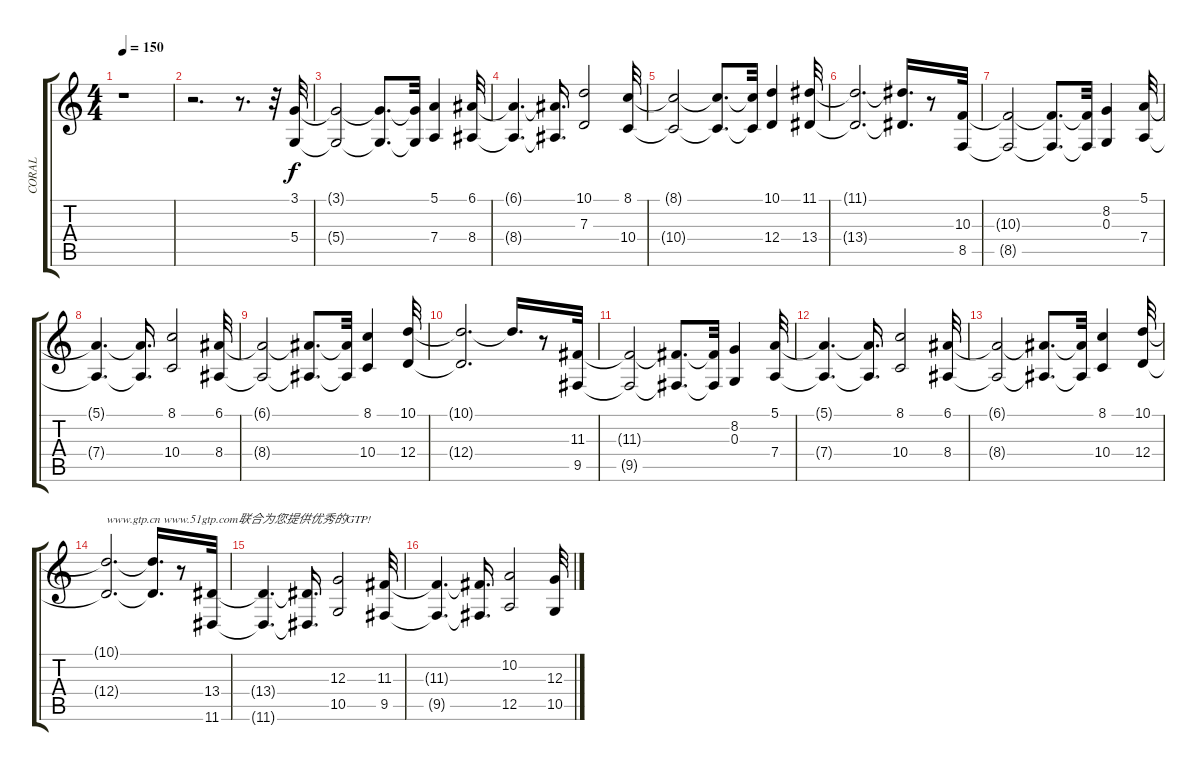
\track ("CORAL" "CORAL") {instrument choiraahs}
\staff {score tabs}
\tuning (E4 B3 G3 D3 A2 E2) {hide}
\ts (4 4)
\tempo 150
\clef g2
\ks c
r.1{dy f instrument choiraahs} |
r.2{d} r.8{d} r.32 (3.1 5.4).32 |
(3.1{t} 5.4{t}).2 (3.1{t} 5.4{t}).8{d} (3.1{t} 5.4{t}).32 (5.1 7.4).4 (6.1 8.4).32 |
(6.1{t} 8.4{t}).4{d} (6.1{t} 8.4{t}).16{d} (10.1 7.3).2 (8.1 10.4).32 |
(8.1{t} 10.4{t}).2 (8.1{t} 10.4{t}).8{d} (8.1{t} 10.4{t}).32 (10.1 12.4).4 (11.1 13.4).32 |
(11.1{t} 13.4{t}).2{d} (11.1{t} 13.4{t}).16{d} r.8 (10.3 8.5).32 |
(10.3{t} 8.5{t}).2 (10.3{t} 8.5{t}).8{d} (10.3{t} 8.5{t}).32 (8.2 0.3).4 (5.1 7.4).32 |
(5.1{t} 7.4{t}).4{d} (5.1{t} 7.4{t}).16{d} (8.1 10.4).2 (6.1 8.4).32 |
(6.1{t} 8.4{t}).2 (6.1{t} 8.4{t}).8{d} (6.1{t} 8.4{t}).32 (8.1 10.4).4 (10.1 12.4).32 |
(10.1{t} 12.4{t}).2{d} 10.1{t}.16{d} r.8 (11.3 9.5).32 |
(11.3{t} 9.5{t}).2 (11.3{t} 9.5{t}).8{d} (11.3{t} 9.5{t}).32 (8.2 0.3).4 (5.1 7.4).32 |
(5.1{t} 7.4{t}).4{d} (5.1{t} 7.4{t}).16{d} (8.1 10.4).2 (6.1 8.4).32 |
(6.1{t} 8.4{t}).2 (6.1{t} 8.4{t}).8{d} (6.1{t} 8.4{t}).32 (8.1 10.4).4 (10.1 12.4).32 |
(10.1{t} 12.4{t}).2{d txt "www.gtp.cn www.51gtp.com联合为您提供优秀的GTP!"} (10.1{t} 12.4{t}).16{d} r.8 (13.4 11.6).32 |
(13.4{t} 11.6{t}).4{d} (13.4{t} 11.6{t}).16{d} (12.3 10.5).2 (11.3 9.5).32 |
(11.3{t} 9.5{t}).4{d} (11.3{t} 9.5{t}).16{d} (10.2 12.5).2 (12.3 10.5).32
